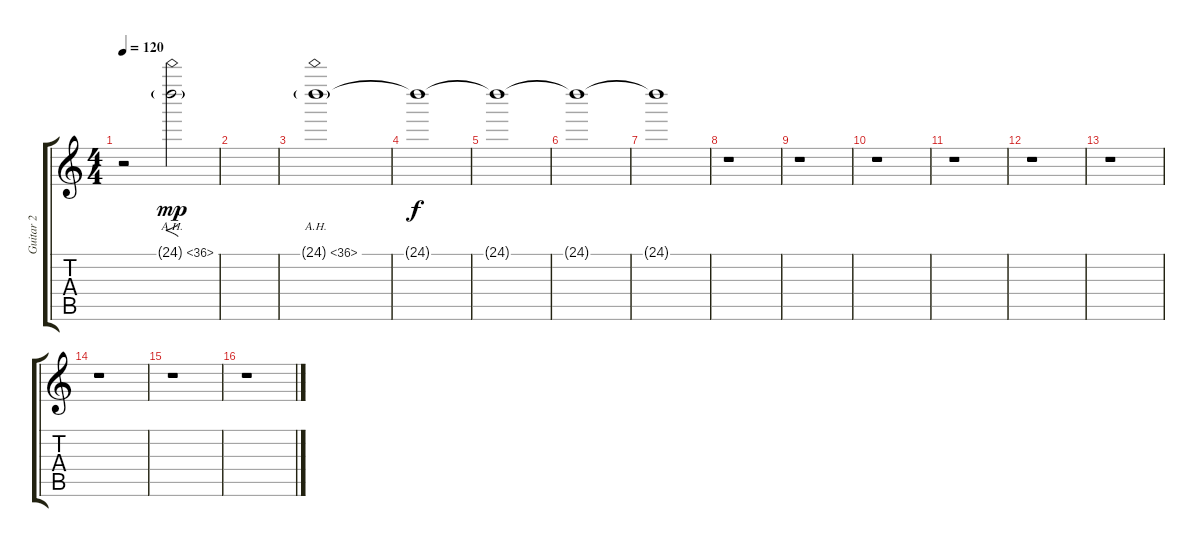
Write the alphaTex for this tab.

\track ("Guitar 2" "Guitar 2") {instrument distortionguitar}
\staff {score tabs}
\tuning (D4 A3 F3 C3 G2 C2) {hide}
\ts (4 4)
\tempo 120
\clef g2
\ks c
r.2{dy mp instrument distortionguitar} 24.1{ah 12 g}.2{f volume 4} |
|
24.1{ah 12 g}.1 |
24.1{t}.1{dy f} |
24.1{t}.1 |
24.1{t}.1 |
24.1{t}.1 |
r.1 |
r.1 |
r.1 |
r.1 |
r.1 |
r.1 |
r.1 |
r.1 |
r.1
